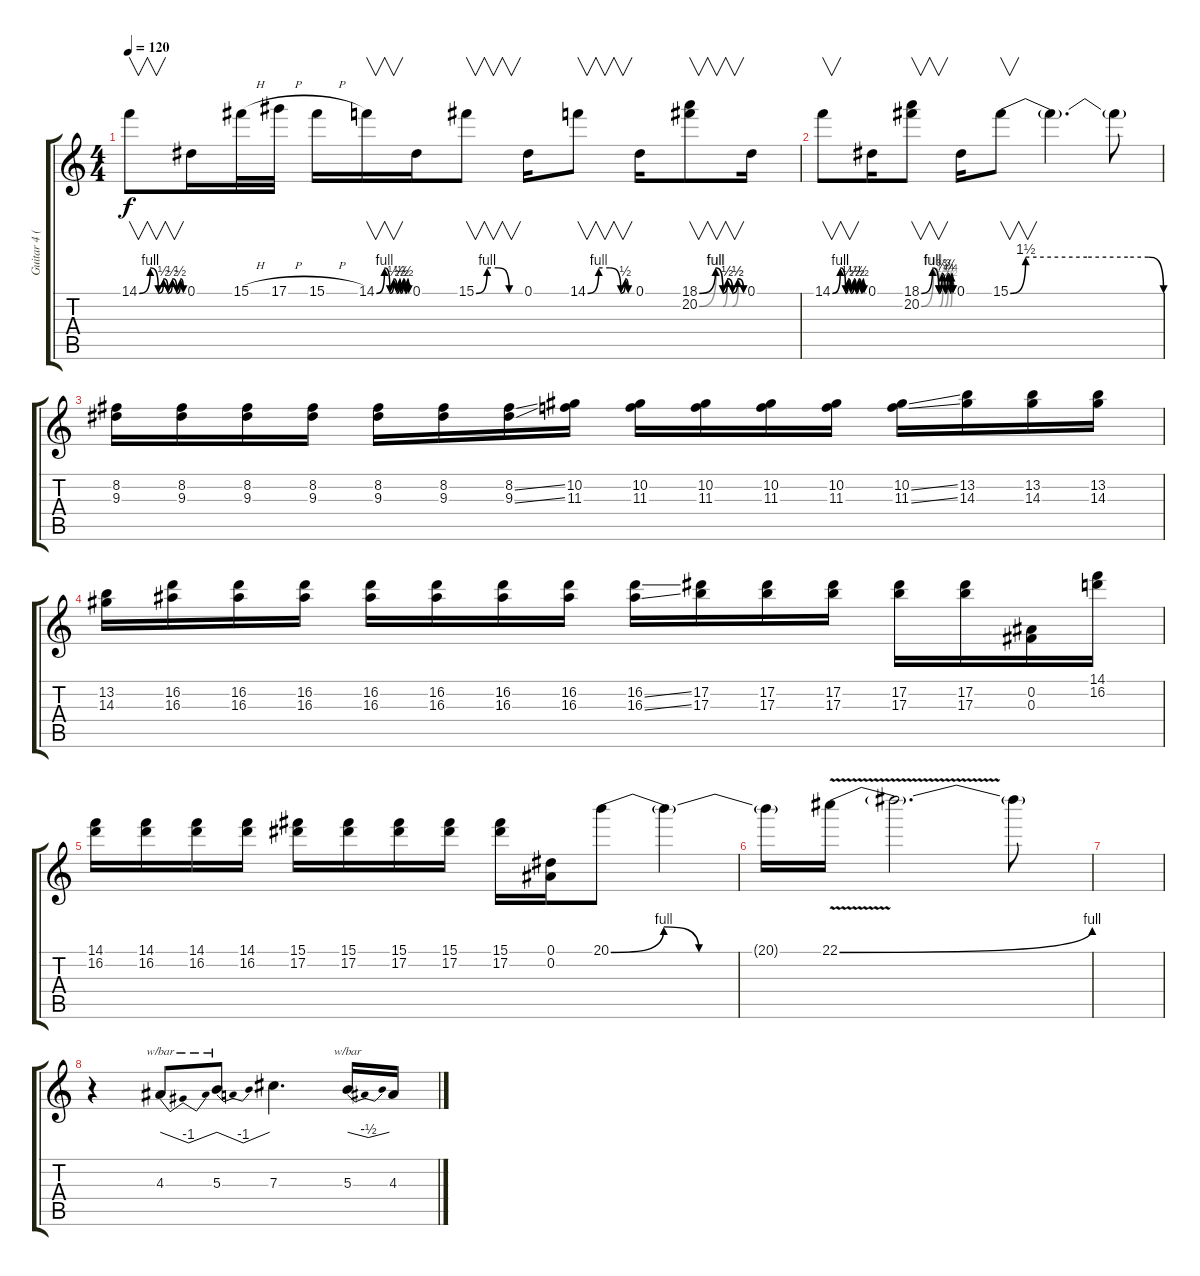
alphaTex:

\track ("Guitar 4 (Lead)" "Guitar 4 (") {instrument overdrivenguitar}
\staff {score tabs}
\tuning (Eb4 Bb3 Gb3 Db3 Ab2 Eb2) {hide}
\ts (4 4)
\tempo 120
\clef g2
\ks c
14.1{be (custom 0 0 15 4 26 0 33 2 39 0 45 2 51 0 56 2 60 0)}.8{v dy f} 0.1.16 15.1{h}.32 17.1{h}.32 15.1{h}.16 14.1{be (custom 0 0 15 4 25 0 32 2 38 0 43 2 45 0 50 2 54 0 58 2 60 0)}.16{v} 0.1.16 15.1{be (custom 0 0 15 4 30 4 45 0 60 0)}.8{v} 0.1.16 14.1{be (custom 0 0 15 4 30 4 45 0 51 2 55 0 60 0)}.8{v} 0.1.16 (18.1{be (custom 0 0 22 4 32 0 38 2 45 0 52 2 60 0)} 20.2{be (custom 0 0 23 4 32 0 38 2 45 0 53 2 60 0)}).8{v} 0.1.16 |
14.1{be (custom 0 0 15 4 25 0 30 2 35 0 41 2 45 0 50 2 55 0 58 2 60 0)}.8{v} 0.1.16 (18.1{be (custom 0 0 21 4 33 0 39 3 45 0 50 3 55 0 57 3 60 0)} 20.2{be (custom 0 0 23 4 35 0 41 2 45 0 51 2 55 0 58 2 60 0)}).8{v} 0.1.16 15.1{be (custom 0 0 6 6 30 6 46 6 54 6 60 0)}.8{v} 15.1{t}.4{d} 15.1{t}.8 |
(8.2 9.3).16 (8.2 9.3).16 (8.2 9.3).16 (8.2 9.3).16 (8.2 9.3).16 (8.2 9.3).16 (8.2{ss} 9.3{ss}).16 (10.2 11.3).16 (10.2 11.3).16 (10.2 11.3).16 (10.2 11.3).16 (10.2 11.3).16 (10.2{ss} 11.3{ss}).16 (13.2 14.3).16 (13.2 14.3).16 (13.2 14.3).16 |
(13.2 14.3).16 (16.2 16.3).16 (16.2 16.3).16 (16.2 16.3).16 (16.2 16.3).16 (16.2 16.3).16 (16.2 16.3).16 (16.2 16.3).16 (16.2{ss} 16.3{ss}).16 (17.2 17.3).16 (17.2 17.3).16 (17.2 17.3).16 (17.2 17.3).16 (17.2 17.3).16 (0.2 0.3).16 (14.1 16.2).16 |
(14.1 16.2).16 (14.1 16.2).16 (14.1 16.2).16 (14.1 16.2).16 (15.1 17.2).16 (15.1 17.2).16 (15.1 17.2).16 (15.1 17.2).16 (15.1 17.2).16 (0.1 0.2).16 20.1{be (custom 0 0 15 4 25 0 45 0 60 0)}.8 20.1{t}.4 |
20.1{t}.16 22.1{be (bend 0 0 60 4) v}.16 22.1{t}.2{d} 22.1{t}.8 |
|
r.4 4.3.8{tbe (dip default 0 0 30 -4 60 0)} 5.3.8{tbe (dip default 0 0 30 -4 60 0)} 7.3.4{d} 5.3.16{tbe (dip default 0 0 30 -2 60 0)} 4.3.16
